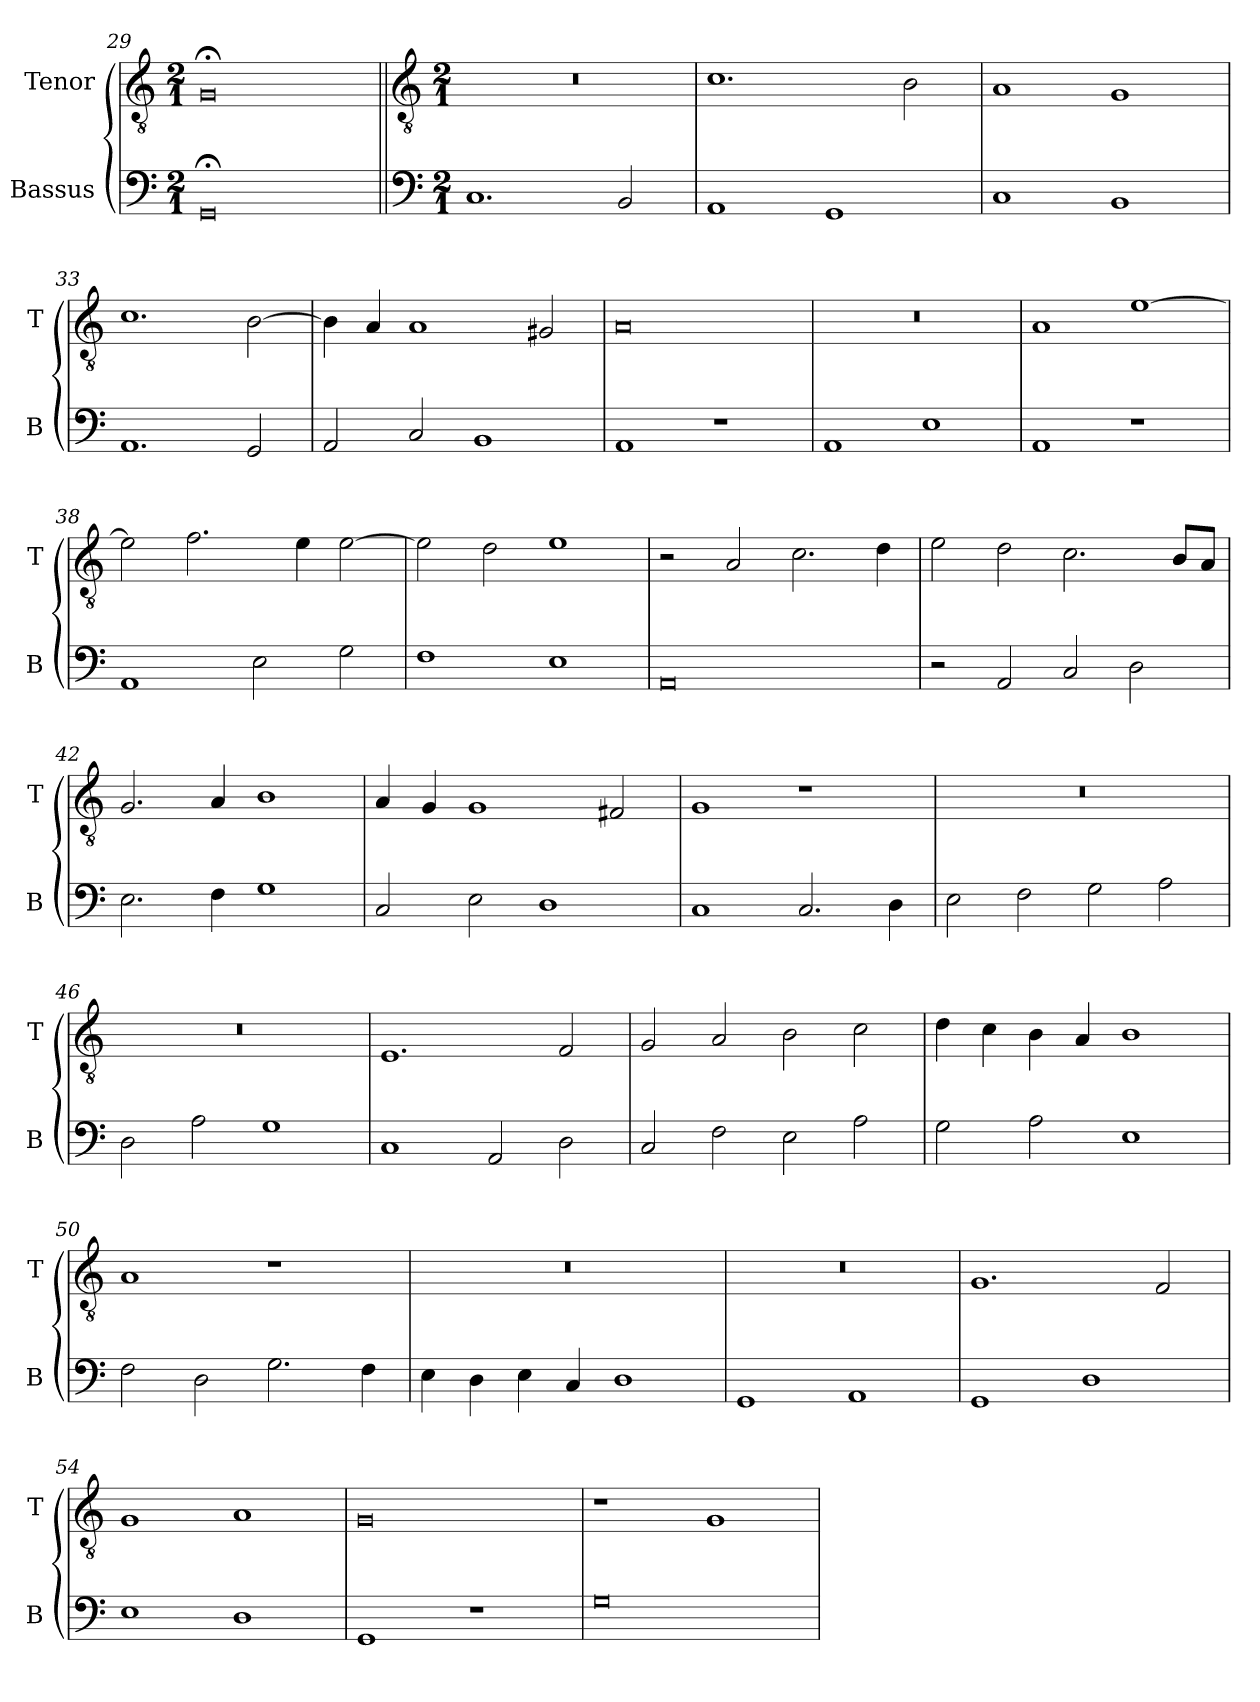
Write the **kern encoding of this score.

**kern	**kern
*part2	*part1
*staff2	*staff1
*I"Bassus	*I"Tenor
*I'B	*I'T
*clefF4	*clefGv2
*k[]	*k[]
*M2/1	*M2/1
=29	=29
0GG;<	0G;<
!!LO:LB:g=z
=30||	=30||
*clefF4	*clefGv2
*k[]	*k[]
*M2/1	*M2/1
1.C	0r
2BB/	.
=31	=31
1AA	1.c
1GG	.
.	2B\
=32	=32
1C	1A
1BB	1G
=33	=33
1.AA	1.c
2GG/	[2B\
=34	=34
2AA/	4B\]
.	4A/
2C/	1A
1BB	.
.	2G#X/
=35	=35
1AA	0A
1r	.
=36	=36
1AA	0r
1E	.
=37	=37
1AA	1A
1r	[1e
=38	=38
1AA	2e\]
.	2.f\
2E\	.
.	4e\
2G\	[2e\
=39	=39
1F	2e\]
.	2d\
1E	1e
=40	=40
0AA	2r
.	2A/
.	2.c\
.	4d\
=41	=41
2r	2e\
2AA/	2d\
2C/	2.c\
2D\	.
.	8B/L
.	8A/J
=42	=42
2.E\	2.G/
4F\	4A/
1G	1B
=43	=43
2C/	4A/
.	4G/
2E\	1G
1D	.
.	2F#X/
=44	=44
1C	1G
2.C/	1r
4D\	.
=45	=45
2E\	0r
2F\	.
2G\	.
2A\	.
=46	=46
2D\	0r
2A\	.
1G	.
=47	=47
1C	1.E
2AA/	.
2D\	2F/
=48	=48
2C/	2G/
2F\	2A/
2E\	2B\
2A\	2c\
=49	=49
2G\	4d\
.	4c\
2A\	4B\
.	4A/
1E	1B
=50	=50
2F\	1A
2D\	.
2.G\	1r
4F\	.
=51	=51
4E\	0r
4D\	.
4E\	.
4C/	.
1D	.
=52	=52
1GG	0r
1AA	.
=53	=53
1GG	1.G
1D	.
.	2F/
=54	=54
1E	1G
1D	1A
=55	=55
1GG	0G
1r	.
=56	=56
0G	1r
.	1G
=	=
*-	*-
